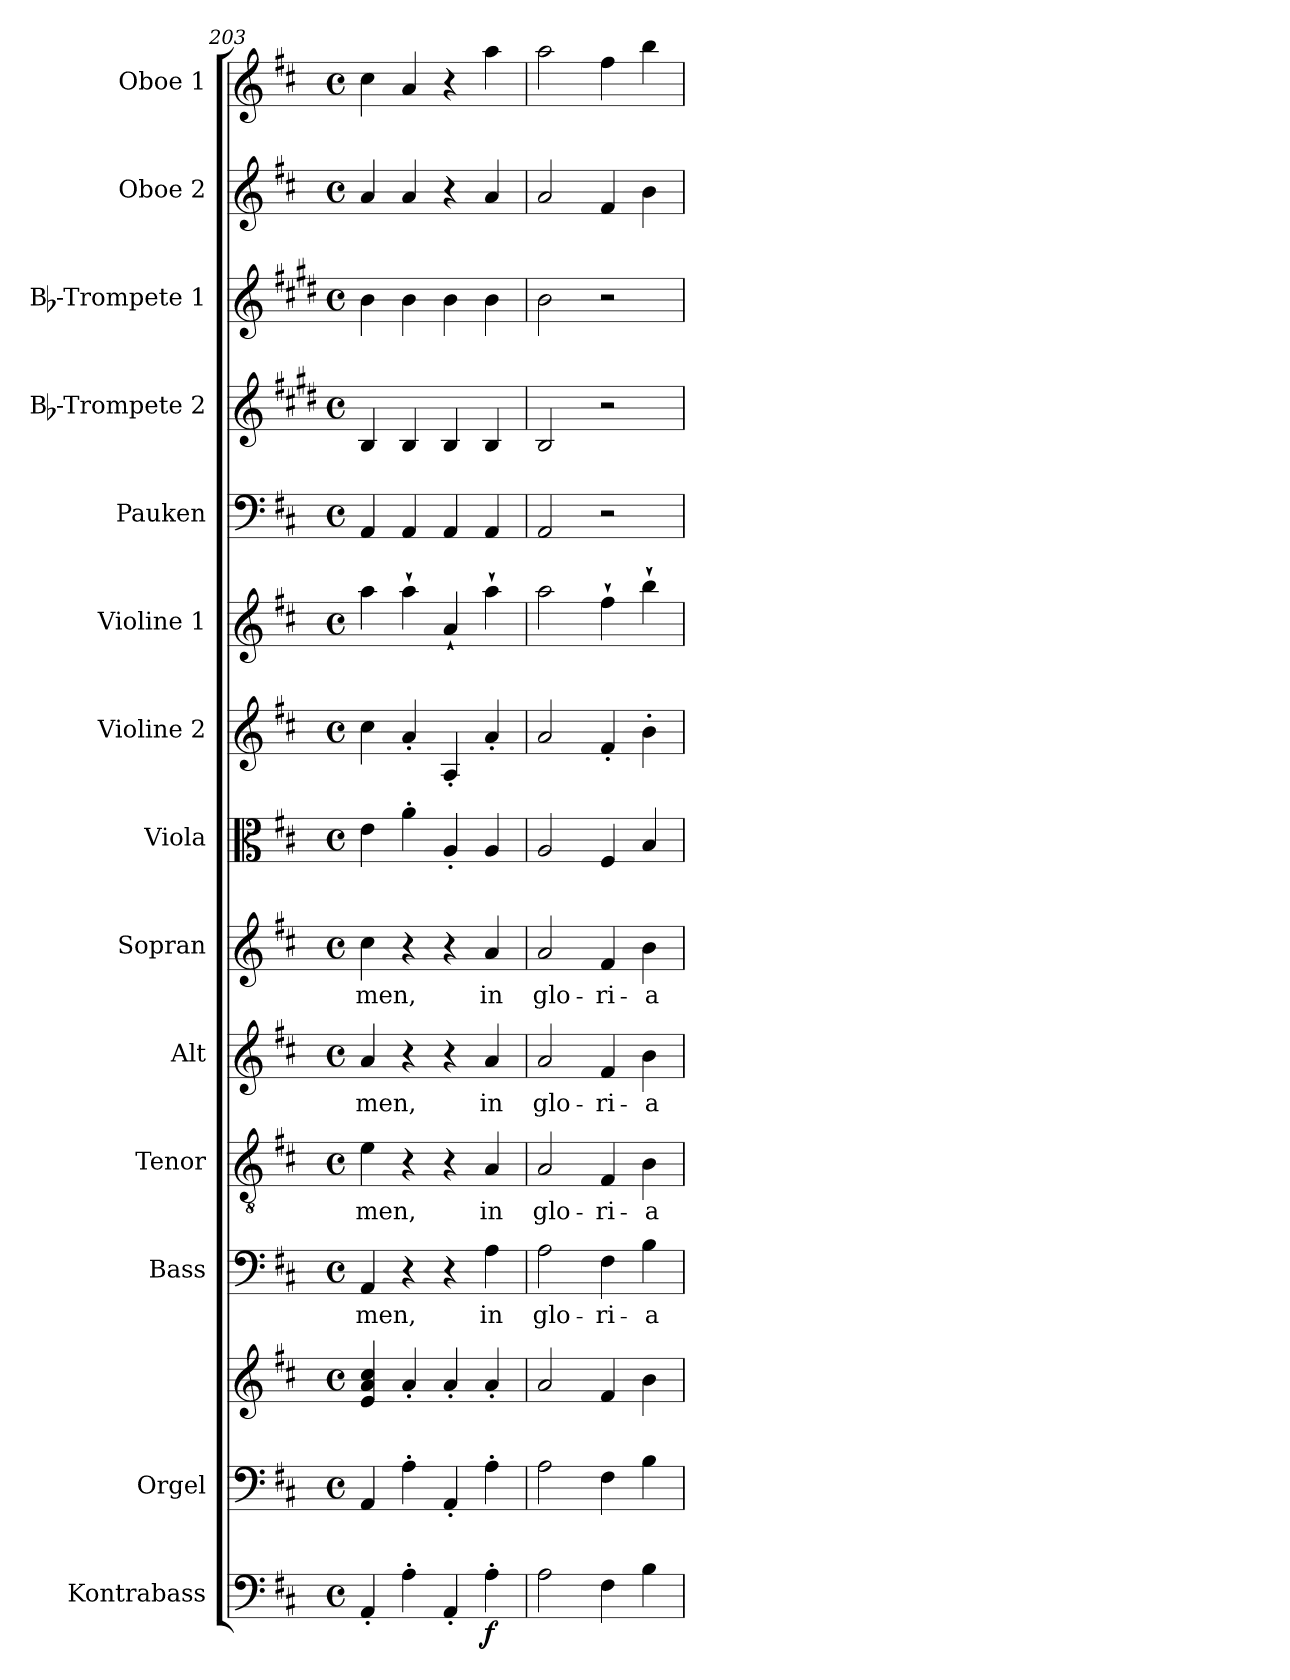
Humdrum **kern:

**kern	**dynam	**kern	**kern	**kern	**text	**kern	**text	**kern	**text	**kern	**text	**kern	**kern	**kern	**kern	**kern	**kern	**kern	**kern
*part14	*part14	*part13	*part13	*part12	*part12	*part11	*part11	*part10	*part10	*part9	*part9	*part8	*part7	*part6	*part5	*part4	*part3	*part2	*part1
*staff15	*staff15	*staff14	*staff13	*staff12	*staff12	*staff11	*staff11	*staff10	*staff10	*staff9	*staff9	*staff8	*staff7	*staff6	*staff5	*staff4	*staff3	*staff2	*staff1
*I"Kontrabass	*	*I"Orgel	*	*I"Bass	*	*I"Tenor	*	*I"Alt	*	*I"Sopran	*	*I"Viola	*I"Violine 2	*I"Violine 1	*I"Pauken	*I"Bb-Trompete 2	*I"Bb-Trompete 1	*I"Oboe 2	*I"Oboe 1
*I'Kb.	*	*I'Org.	*	*I'B.	*	*I'T.	*	*I'A.	*	*I'S.	*	*I'Vla.	*I'Vl. 2	*I'Vl. 1	*I'Pk.	*I'Bb Trp. 2	*I'Bb Trp. 1	*I'Ob. 2	*I'Ob. 1
*clefF4	*	*clefF4	*clefG2	*clefF4	*	*clefGv2	*	*clefG2	*	*clefG2	*	*clefC3	*clefG2	*clefG2	*clefF4	*clefG2	*clefG2	*clefG2	*clefG2
*ITrd7c12	*	*	*	*	*	*	*	*	*	*	*	*	*	*	*	*ITrd1c2	*ITrd1c2	*	*
*k[f#c#]	*	*k[f#c#]	*k[f#c#]	*k[f#c#]	*	*k[f#c#]	*	*k[f#c#]	*	*k[f#c#]	*	*k[f#c#]	*k[f#c#]	*k[f#c#]	*k[f#c#]	*k[f#c#]	*k[f#c#]	*k[f#c#]	*k[f#c#]
*D:	*	*D:	*D:	*D:	*	*D:	*	*D:	*	*D:	*	*D:	*D:	*D:	*D:	*D:	*D:	*D:	*D:
*M4/4	*	*M4/4	*M4/4	*M4/4	*	*M4/4	*	*M4/4	*	*M4/4	*	*M4/4	*M4/4	*M4/4	*M4/4	*M4/4	*M4/4	*M4/4	*M4/4
*met(c)	*	*met(c)	*met(c)	*met(c)	*	*met(c)	*	*met(c)	*	*met(c)	*	*met(c)	*met(c)	*met(c)	*met(c)	*met(c)	*met(c)	*met(c)	*met(c)
=203	=203	=203	=203	=203	=203	=203	=203	=203	=203	=203	=203	=203	=203	=203	=203	=203	=203	=203	=203
!	!	!	!	!	!LO:LY:b	!	!LO:LY:b	!	!LO:LY:b	!	!LO:LY:b	!	!	!	!	!	!	!	!
4AAA'</	.	4AA/	4e/ 4a/ 4cc#/	4AA/	-men,	4e\	-men,	4a/	-men,	4cc#\	-men,	4e\	4cc#\	4aa\	4AA/	4A/	4a\	4a/	4cc#\
4AA'>\	.	4A'>\	4a'</	4r	.	4r	.	4r	.	4r	.	4a'>\	4a'</	4aa`>\	4AA/	4A/	4a\	4a/	4a/
4AAA'</	.	4AA'</	4a'</	4r	.	4r	.	4r	.	4r	.	4A'</	4A'</	4a`</	4AA/	4A/	4a\	4r	4r
!	!LO:DY:b	!	!	!	!LO:LY:b	!	!LO:LY:b	!	!LO:LY:b	!	!LO:LY:b	!	!	!	!	!	!	!	!
4AA'>\	f	4A'>\	4a'</	4A\	in	4A/	in	4a/	in	4a/	in	4A/	4a'</	4aa`>\	4AA/	4A/	4a\	4a/	4aa\
=204	=204	=204	=204	=204	=204	=204	=204	=204	=204	=204	=204	=204	=204	=204	=204	=204	=204	=204	=204
!	!	!	!	!	!LO:LY:b	!	!LO:LY:b	!	!LO:LY:b	!	!LO:LY:b	!	!	!	!	!	!	!	!
2AA\	.	2A\	2a/	2A\	glo-	2A/	glo-	2a/	glo-	2a/	glo-	2A/	2a/	2aa\	2AA/	2A/	2a\	2a/	2aa\
!	!	!	!	!	!LO:LY:b	!	!LO:LY:b	!	!LO:LY:b	!	!LO:LY:b	!	!	!	!	!	!	!	!
4FF#\	.	4F#\	4f#/	4F#\	-ri-	4F#/	-ri-	4f#/	-ri-	4f#/	-ri-	4F#/	4f#'</	4ff#`>\	2r	2r	2r	4f#/	4ff#\
!	!	!	!	!	!LO:LY:b	!	!LO:LY:b	!	!LO:LY:b	!	!LO:LY:b	!	!	!	!	!	!	!	!
4BB\	.	4B\	4b\	4B\	-a	4B\	-a	4b\	-a	4b\	-a	4B/	4b'>\	4bb`>\	.	.	.	4b\	4bb\
=	=	=	=	=	=	=	=	=	=	=	=	=	=	=	=	=	=	=	=
*-	*-	*-	*-	*-	*-	*-	*-	*-	*-	*-	*-	*-	*-	*-	*-	*-	*-	*-	*-
